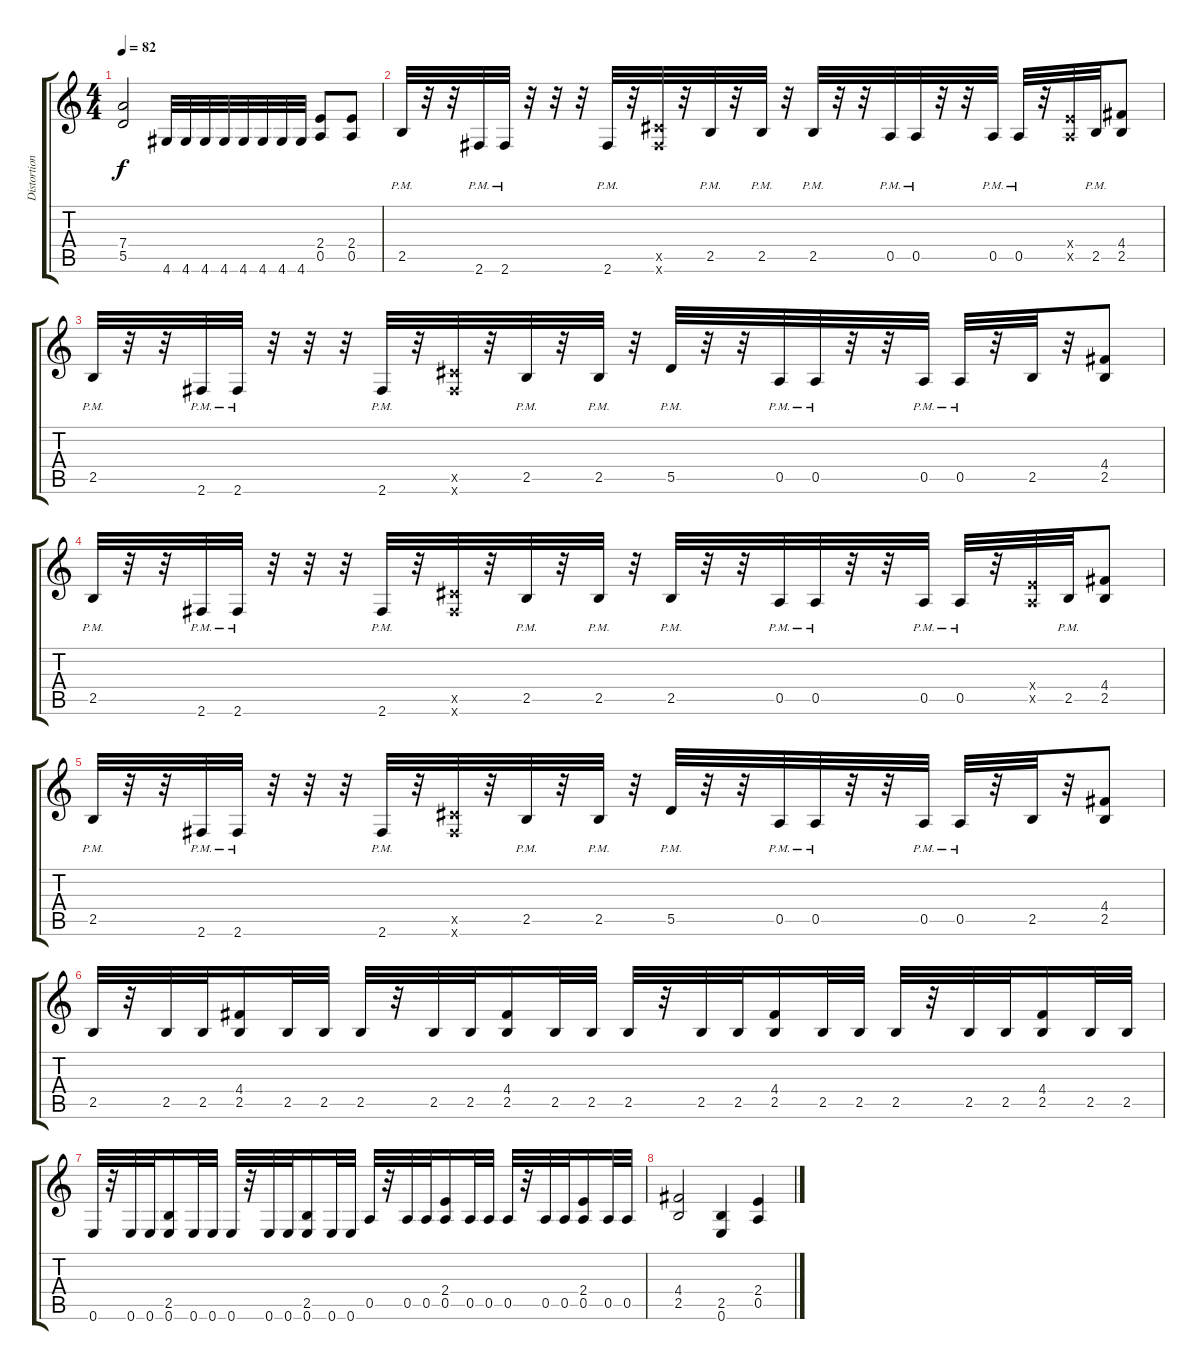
\track ("Distortion Rhythm" "Distortion") {instrument distortionguitar}
\staff {score tabs}
\tuning (E4 B3 G3 D3 A2 E2) {hide}
\ts (4 4)
\tempo 82
\clef g2
\ks c
(7.4 5.5).2{dy f} 4.6.32 4.6.32 4.6.32 4.6.32 4.6.32 4.6.32 4.6.32 4.6.32 (2.4 0.5).8 (2.4 0.5).8 |
2.5{pm}.32{volume 10} r.32 r.32 2.6{pm}.32 2.6{pm}.32 r.32 r.32 r.32 2.6{pm}.32 r.32 (4.5{x} 2.6{x}).32 r.32 2.5{pm}.32 r.32 2.5{pm}.32 r.32 2.5{pm}.32 r.32 r.32 0.5{pm}.32 0.5{pm}.32 r.32 r.32 0.5{pm}.32 0.5{pm}.32 r.32 (2.4{x} 0.5{x}).32 2.5{pm}.32 (4.4 2.5).8 |
2.5{pm}.32 r.32 r.32 2.6{pm}.32 2.6{pm}.32 r.32 r.32 r.32 2.6{pm}.32 r.32 (4.5{x} 2.6{x}).32 r.32 2.5{pm}.32 r.32 2.5{pm}.32 r.32 5.5{pm}.32 r.32 r.32 0.5{pm}.32 0.5{pm}.32 r.32 r.32 0.5{pm}.32 0.5{pm}.32 r.32 2.5.32 r.32 (4.4 2.5).8 |
2.5{pm}.32 r.32 r.32 2.6{pm}.32 2.6{pm}.32 r.32 r.32 r.32 2.6{pm}.32 r.32 (4.5{x} 2.6{x}).32 r.32 2.5{pm}.32 r.32 2.5{pm}.32 r.32 2.5{pm}.32 r.32 r.32 0.5{pm}.32 0.5{pm}.32 r.32 r.32 0.5{pm}.32 0.5{pm}.32 r.32 (2.4{x} 0.5{x}).32 2.5{pm}.32 (4.4 2.5).8 |
2.5{pm}.32 r.32 r.32 2.6{pm}.32 2.6{pm}.32 r.32 r.32 r.32 2.6{pm}.32 r.32 (4.5{x} 2.6{x}).32 r.32 2.5{pm}.32 r.32 2.5{pm}.32 r.32 5.5{pm}.32 r.32 r.32 0.5{pm}.32 0.5{pm}.32 r.32 r.32 0.5{pm}.32 0.5{pm}.32 r.32 2.5.32 r.32 (4.4 2.5).8 |
2.5.32{volume 13} r.32 2.5.32 2.5.32 (4.4 2.5).16 2.5.32 2.5.32 2.5.32 r.32 2.5.32 2.5.32 (4.4 2.5).16 2.5.32 2.5.32 2.5.32 r.32 2.5.32 2.5.32 (4.4 2.5).16 2.5.32 2.5.32 2.5.32 r.32 2.5.32 2.5.32 (4.4 2.5).16 2.5.32 2.5.32 |
0.6.32 r.32 0.6.32 0.6.32 (2.5 0.6).16 0.6.32 0.6.32 0.6.32 r.32 0.6.32 0.6.32 (2.5 0.6).16 0.6.32 0.6.32 0.5.32 r.32 0.5.32 0.5.32 (2.4 0.5).16 0.5.32 0.5.32 0.5.32 r.32 0.5.32 0.5.32 (2.4 0.5).16 0.5.32 0.5.32 |
(4.4 2.5).2 (2.5 0.6).4 (2.4 0.5).4
